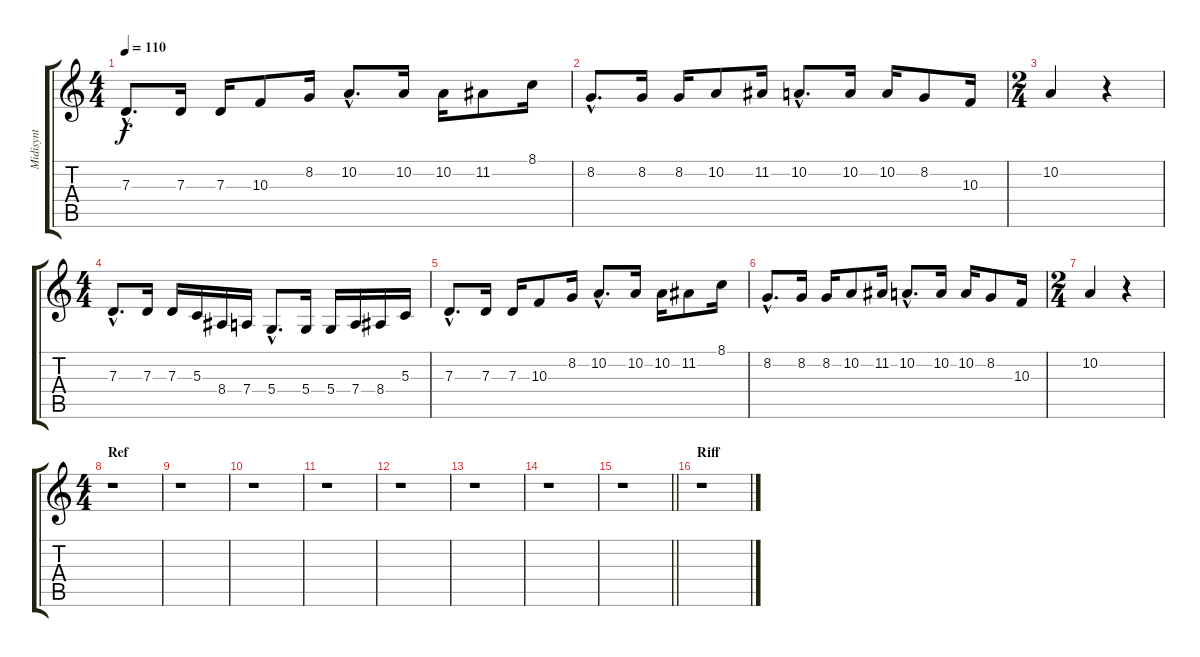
\track ("Midisynt" "Midisynt") {instrument marimba}
\staff {score tabs}
\tuning (E4 B3 G3 D3 A2 E2) {hide}
\ts (4 4)
\tempo 110
\clef g2
\ks c
7.3{hac}.8{d dy f} 7.3.16 7.3.16 10.3.8 8.2.16 10.2{hac}.8{d} 10.2.16 10.2.16 11.2.8 8.1.16 |
8.2{hac}.8{d} 8.2.16 8.2.16 10.2.8 11.2.16 10.2{hac}.8{d} 10.2.16 10.2.16 8.2.8 10.3.16 |
\ts (2 4)
10.2.4 r.4 |
\ts (4 4)
7.3{hac}.8{d} 7.3.16 7.3.16 5.3.16 8.4.16 7.4.16 5.4{hac}.8{d} 5.4.16 5.4.16 7.4.16 8.4.16 5.3.16 |
7.3{hac}.8{d} 7.3.16 7.3.16 10.3.8 8.2.16 10.2{hac}.8{d} 10.2.16 10.2.16 11.2.8 8.1.16 |
8.2{hac}.8{d} 8.2.16 8.2.16 10.2.8 11.2.16 10.2{hac}.8{d} 10.2.16 10.2.16 8.2.8 10.3.16 |
\ts (2 4)
10.2.4 r.4 |
\ts (4 4)
\section ("" "Ref")
r.1 |
r.1 |
r.1 |
r.1 |
r.1 |
r.1 |
r.1 |
\barLineRight lightlight
r.1 |
\section ("" "Riff")
r.1
